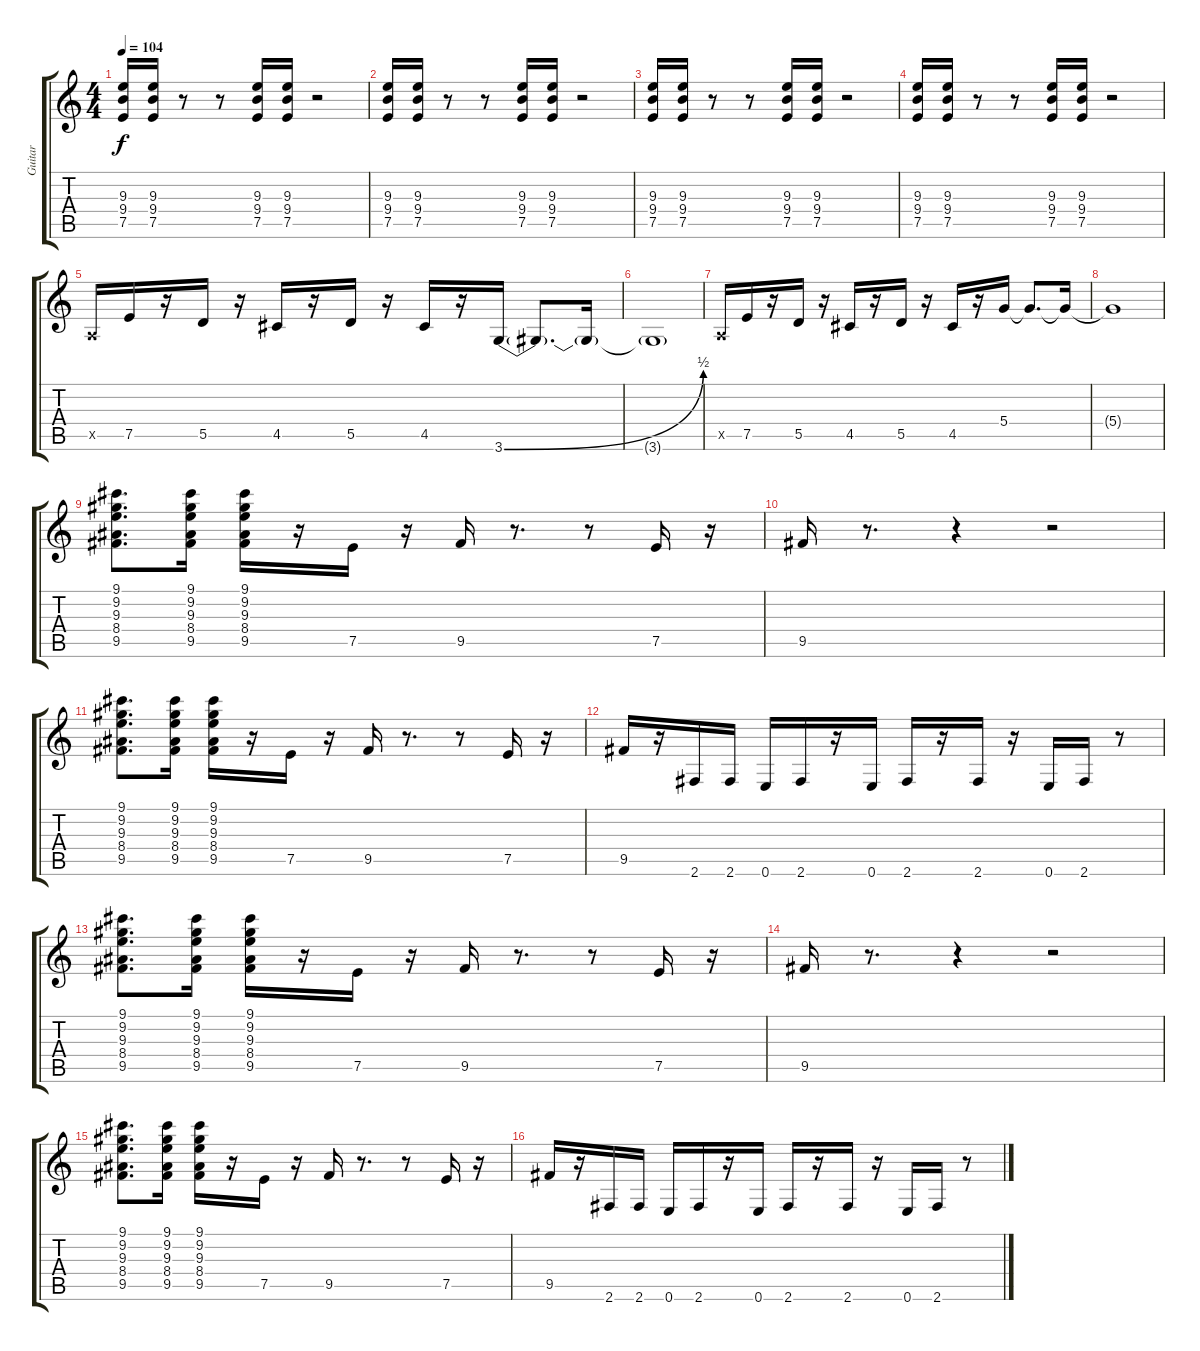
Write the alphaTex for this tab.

\track ("Guitar" "Guitar") {instrument distortionguitar}
\staff {score tabs}
\tuning (E4 B3 G3 D3 A2 E2) {hide}
\ts (4 4)
\tempo 104
\clef g2
\ks c
(9.3 9.4 7.5).16{dy f} (9.3 9.4 7.5).16 r.8 r.8 (9.3 9.4 7.5).16 (9.3 9.4 7.5).16 r.2 |
(9.3 9.4 7.5).16 (9.3 9.4 7.5).16 r.8 r.8 (9.3 9.4 7.5).16 (9.3 9.4 7.5).16 r.2 |
(9.3 9.4 7.5).16 (9.3 9.4 7.5).16 r.8 r.8 (9.3 9.4 7.5).16 (9.3 9.4 7.5).16 r.2 |
(9.3 9.4 7.5).16 (9.3 9.4 7.5).16 r.8 r.8 (9.3 9.4 7.5).16 (9.3 9.4 7.5).16 r.2 |
0.5{x}.16 7.5.16 r.16 5.5.16 r.16 4.5.16 r.16 5.5.16 r.16 4.5.16 r.16 3.6{be (bend 0 0 60 2)}.16 3.6{t}.8{d} 3.6{t}.16 |
3.6{t}.1 |
0.5{x}.16 7.5.16 r.16 5.5.16 r.16 4.5.16 r.16 5.5.16 r.16 4.5.16 r.16 5.4.16 5.4{t}.8{d} 5.4{t}.16 |
5.4{t}.1 |
(9.1 9.2 9.3 8.4 9.5).8{d} (9.1 9.2 9.3 8.4 9.5).16 (9.1 9.2 9.3 8.4 9.5).16 r.16 7.5.16 r.16 9.5.16 r.8{d} r.8 7.5.16 r.16 |
9.5.16 r.8{d} r.4 r.2 |
(9.1 9.2 9.3 8.4 9.5).8{d} (9.1 9.2 9.3 8.4 9.5).16 (9.1 9.2 9.3 8.4 9.5).16 r.16 7.5.16 r.16 9.5.16 r.8{d} r.8 7.5.16 r.16 |
9.5.16 r.16 2.6.16 2.6.16 0.6.16 2.6.16 r.16 0.6.16 2.6.16 r.16 2.6.16 r.16 0.6.16 2.6.16 r.8 |
(9.1 9.2 9.3 8.4 9.5).8{d} (9.1 9.2 9.3 8.4 9.5).16 (9.1 9.2 9.3 8.4 9.5).16 r.16 7.5.16 r.16 9.5.16 r.8{d} r.8 7.5.16 r.16 |
9.5.16 r.8{d} r.4 r.2 |
(9.1 9.2 9.3 8.4 9.5).8{d} (9.1 9.2 9.3 8.4 9.5).16 (9.1 9.2 9.3 8.4 9.5).16 r.16 7.5.16 r.16 9.5.16 r.8{d} r.8 7.5.16 r.16 |
9.5.16 r.16 2.6.16 2.6.16 0.6.16 2.6.16 r.16 0.6.16 2.6.16 r.16 2.6.16 r.16 0.6.16 2.6.16 r.8
